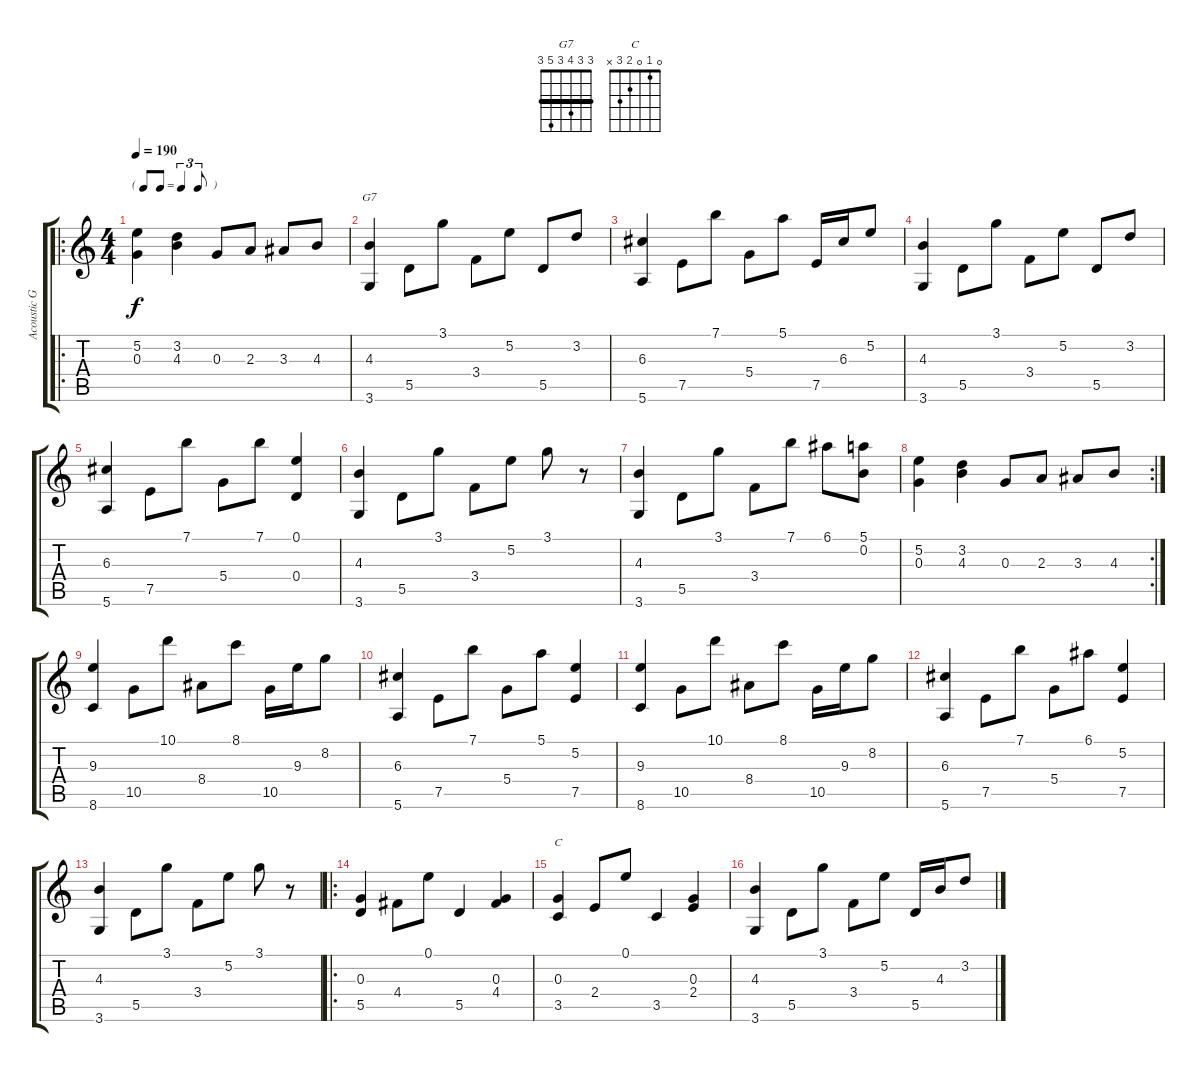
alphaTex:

\track ("Acoustic Guitar" "Acoustic G") {instrument acousticguitarsteel}
\staff {score tabs}
\tuning (E4 B3 G3 D3 A2 E2) {hide}
\chord ("G7" 3 3 4 3 5 3) {barre 3}
\chord ("C" 0 1 0 2 3 x)
\ro
\ts (4 4)
\tf triplet8th
\tempo 190
\clef g2
\ks c
(5.2 0.3).4{dy f instrument acousticguitarsteel} (3.2 4.3).4 0.3.8 2.3.8 3.3.8 4.3.8 |
(4.3 3.6).4{ch "G7"} 5.5.8 3.1.8 3.4.8 5.2.8 5.5.8 3.2.8 |
(6.3 5.6).4 7.5.8 7.1.8 5.4.8 5.1.8 7.5.16 6.3.16 5.2.8 |
(4.3 3.6).4 5.5.8 3.1.8 3.4.8 5.2.8 5.5.8 3.2.8 |
(6.3 5.6).4 7.5.8 7.1.8 5.4.8 7.1.8 (0.1 0.4).4 |
(4.3 3.6).4 5.5.8 3.1.8 3.4.8 5.2.8 3.1.8 r.8 |
(4.3 3.6).4 5.5.8 3.1.8 3.4.8 7.1.8 6.1.8 (5.1 0.2).8 |
\rc 2
(5.2 0.3).4 (3.2 4.3).4 0.3.8 2.3.8 3.3.8 4.3.8 |
(9.3 8.6).4 10.5.8 10.1.8 8.4.8 8.1.8 10.5.16 9.3.16 8.2.8 |
(6.3 5.6).4 7.5.8 7.1.8 5.4.8 5.1.8 (5.2 7.5).4 |
(9.3 8.6).4 10.5.8 10.1.8 8.4.8 8.1.8 10.5.16 9.3.16 8.2.8 |
(6.3 5.6).4 7.5.8 7.1.8 5.4.8 6.1.8 (5.2 7.5).4 |
(4.3 3.6).4 5.5.8 3.1.8 3.4.8 5.2.8 3.1.8 r.8 |
\ro
(0.3 5.5).4 4.4.8 0.1.8 5.5.4 (0.3 4.4).4 |
(0.3 3.5).4{ch "C"} 2.4.8 0.1.8 3.5.4 (0.3 2.4).4 |
(4.3 3.6).4 5.5.8 3.1.8 3.4.8 5.2.8 5.5.16 4.3.16 3.2.8
